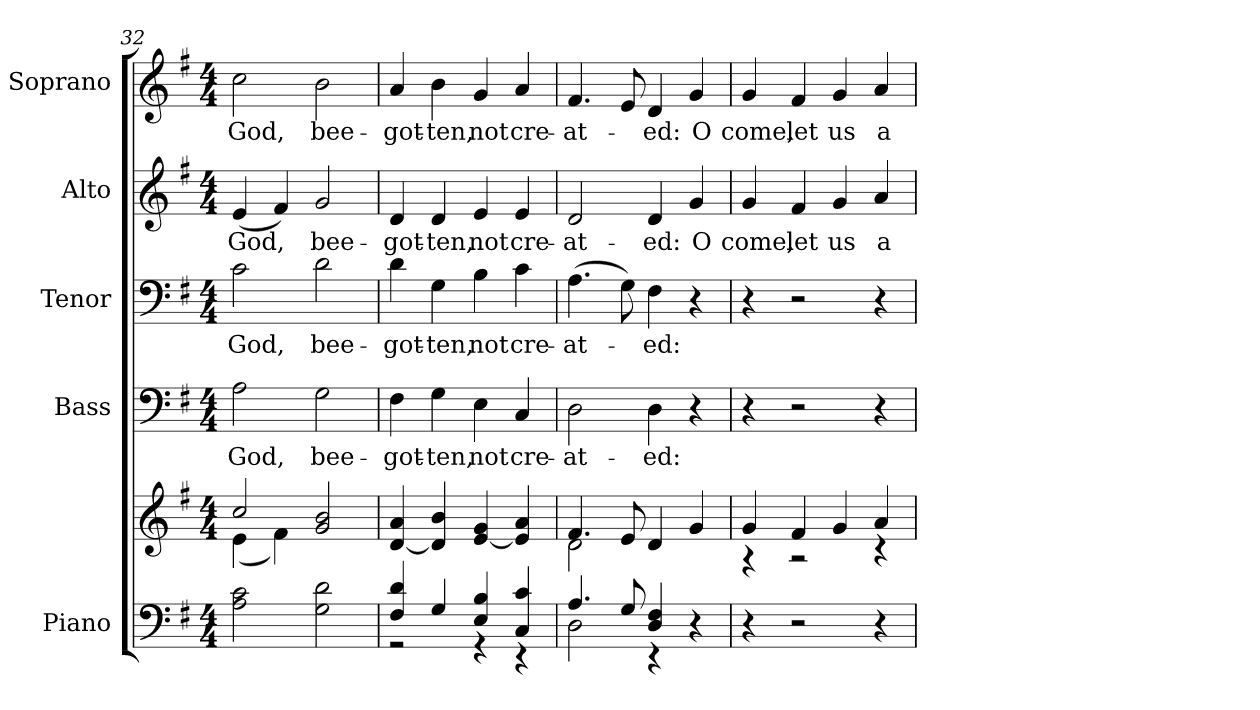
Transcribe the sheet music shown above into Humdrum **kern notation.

**kern	**kern	**kern	**text	**kern	**text	**kern	**text	**kern	**text
*part5	*part5	*part4	*part4	*part3	*part3	*part2	*part2	*part1	*part1
*staff6	*staff5	*staff4	*staff4	*staff3	*staff3	*staff2	*staff2	*staff1	*staff1
*I"Piano	*	*I"Bass	*	*I"Tenor	*	*I"Alto	*	*I"Soprano	*
*I'Pno.	*	*I'B.	*	*I'T.	*	*I'A.	*	*I'S.	*
*clefF4	*clefG2	*clefF4	*	*clefF4	*	*clefG2	*	*clefG2	*
*k[f#]	*k[f#]	*k[f#]	*	*k[f#]	*	*k[f#]	*	*k[f#]	*
*G:	*G:	*G:	*	*G:	*	*G:	*	*G:	*
*M4/4	*M4/4	*M4/4	*	*M4/4	*	*M4/4	*	*M4/4	*
=32	=32	=32	=32	=32	=32	=32	=32	=32	=32
*	*^	*	*	*	*	*	*	*	*
!	!	!	!	!LO:LY:b:color=#000000	!	!	!	!	!	!
!	!	!	!	!	!	!LO:LY:b:color=#000000	!	!	!	!
!	!	!	!	!	!	!	!	!LO:LY:b:color=#000000	!	!
!	!	!	!	!	!	!	!	!	!	!LO:LY:b:color=#000000
2Ai\ 2ci	2cci/	(4ei\	2Ai\	God,	2ci\	God,	(4ei/	God,	2cci\	God,
.	.	4f#i\)	.	.	.	.	4f#i/)	.	.	.
!	!	!	!	!LO:LY:b:color=#000000	!	!	!	!	!	!
!	!	!	!	!	!	!LO:LY:b:color=#000000	!	!	!	!
!	!	!	!	!	!	!	!	!LO:LY:b:color=#000000	!	!
!	!	!	!	!	!	!	!	!	!	!LO:LY:b:color=#000000
2Gi\ 2di	2gi/ 2bi	2ryy	2Gi\	bee-	2di\	bee-	2gi/	bee-	2bi\	bee-
=33	=33	=33	=33	=33	=33	=33	=33	=33	=33	=33
*^	*	*	*	*	*	*	*	*	*	*
!	!	!	!	!	!LO:LY:b:color=#000000	!	!	!	!	!	!
!	!	!	!	!	!	!	!LO:LY:b:color=#000000	!	!	!	!
!	!	!	!	!	!	!	!	!	!LO:LY:b:color=#000000	!	!
!	!	!	!	!	!	!	!	!	!	!	!LO:LY:b:color=#000000
4F#i/ 4di	2r	[<4di/ 4ai	2ryy	4F#i\	-got-	4di\	-got-	4di/	-got-	4ai/	-got-
!	!	!	!	!	!LO:LY:b:color=#000000	!	!	!	!	!	!
!	!	!	!	!	!	!	!LO:LY:b:color=#000000	!	!	!	!
!	!	!	!	!	!	!	!	!	!LO:LY:b:color=#000000	!	!
!	!	!	!	!	!	!	!	!	!	!	!LO:LY:b:color=#000000
4Gi/	.	4di/] 4bi	.	4Gi\	-ten,	4Gi\	-ten,	4di/	-ten,	4bi\	-ten,
!	!	!	!	!	!LO:LY:b:color=#000000	!	!	!	!	!	!
!	!	!	!	!	!	!	!LO:LY:b:color=#000000	!	!	!	!
!	!	!	!	!	!	!	!	!	!LO:LY:b:color=#000000	!	!
!	!	!	!	!	!	!	!	!	!	!	!LO:LY:b:color=#000000
4Ei/ 4Bi	4r	[<4ei/ 4gi	4ryy	4Ei\	not	4Bi\	not	4ei/	not	4gi/	not
!	!	!	!	!	!LO:LY:b:color=#000000	!	!	!	!	!	!
!	!	!	!	!	!	!	!LO:LY:b:color=#000000	!	!	!	!
!	!	!	!	!	!	!	!	!	!LO:LY:b:color=#000000	!	!
!	!	!	!	!	!	!	!	!	!	!	!LO:LY:b:color=#000000
4Ci/ 4ci	4r	4ei/] 4ai	4ryy	4Ci/	cre-	4ci\	cre-	4ei/	cre-	4ai/	cre-
!!LO:PB:g=z
=34	=34	=34	=34	=34	=34	=34	=34	=34	=34	=34	=34
!	!	!	!	!	!LO:LY:b:color=#000000	!	!	!	!	!	!
!	!	!	!	!	!	!	!LO:LY:b:color=#000000	!	!	!	!
!	!	!	!	!	!	!	!	!	!LO:LY:b:color=#000000	!	!
!	!	!	!	!	!	!	!	!	!	!	!LO:LY:b:color=#000000
4.Ai/	2Di\	4.f#i/	2di\	2Di\	-at-	(4.Ai\	-at-	2di/	-at-	4.f#i/	-at-
8Gi/	.	8ei/	.	.	.	8Gi\)	.	.	.	8ei/	.
!	!	!	!	!	!LO:LY:b:color=#000000	!	!	!	!	!	!
!	!	!	!	!	!	!	!LO:LY:b:color=#000000	!	!	!	!
!	!	!	!	!	!	!	!	!	!LO:LY:b:color=#000000	!	!
!	!	!	!	!	!	!	!	!	!	!	!LO:LY:b:color=#000000
4Di/ 4F#i	4r	4di/	4ryy	4Di\	-ed:	4F#i\	-ed:	4di/	-ed:	4di/	-ed:
!	!	!	!	!	!	!	!	!	!LO:LY:b:color=#000000	!	!
!	!	!	!	!	!	!	!	!	!	!	!LO:LY:b:color=#000000
4ryy	4r	4gi/	4ryy	4r	.	4r	.	4gi/	O	4gi/	O
*v	*v	*	*	*	*	*	*	*	*	*	*
=35	=35	=35	=35	=35	=35	=35	=35	=35	=35	=35
*^	*	*	*	*	*	*	*	*	*	*
!	!	!	!	!	!	!	!	!	!LO:LY:b:color=#000000	!	!
*v	*v	*	*	*	*	*	*	*	*	*	*
*^	*	*	*	*	*	*	*	*	*	*
!	!	!	!	!	!	!	!	!	!	!	!LO:LY:b:color=#000000
*v	*v	*	*	*	*	*	*	*	*	*	*
4r	4gi/	4r	4r	.	4r	.	4gi/	come,	4gi/	come,
!	!	!	!	!	!	!	!	!LO:LY:b:color=#000000	!	!
!	!	!	!	!	!	!	!	!	!	!LO:LY:b:color=#000000
2r	4f#i/	2r	2r	.	2r	.	4f#i/	let	4f#i/	let
!	!	!	!	!	!	!	!	!LO:LY:b:color=#000000	!	!
!	!	!	!	!	!	!	!	!	!	!LO:LY:b:color=#000000
.	4gi/	.	.	.	.	.	4gi/	us	4gi/	us
!	!	!	!	!	!	!	!	!LO:LY:b:color=#000000	!	!
!	!	!	!	!	!	!	!	!	!	!LO:LY:b:color=#000000
4r	4ai/	4r	4r	.	4r	.	4ai/	a-	4ai/	a-
*	*v	*v	*	*	*	*	*	*	*	*
=	=	=	=	=	=	=	=	=	=
*-	*-	*-	*-	*-	*-	*-	*-	*-	*-
